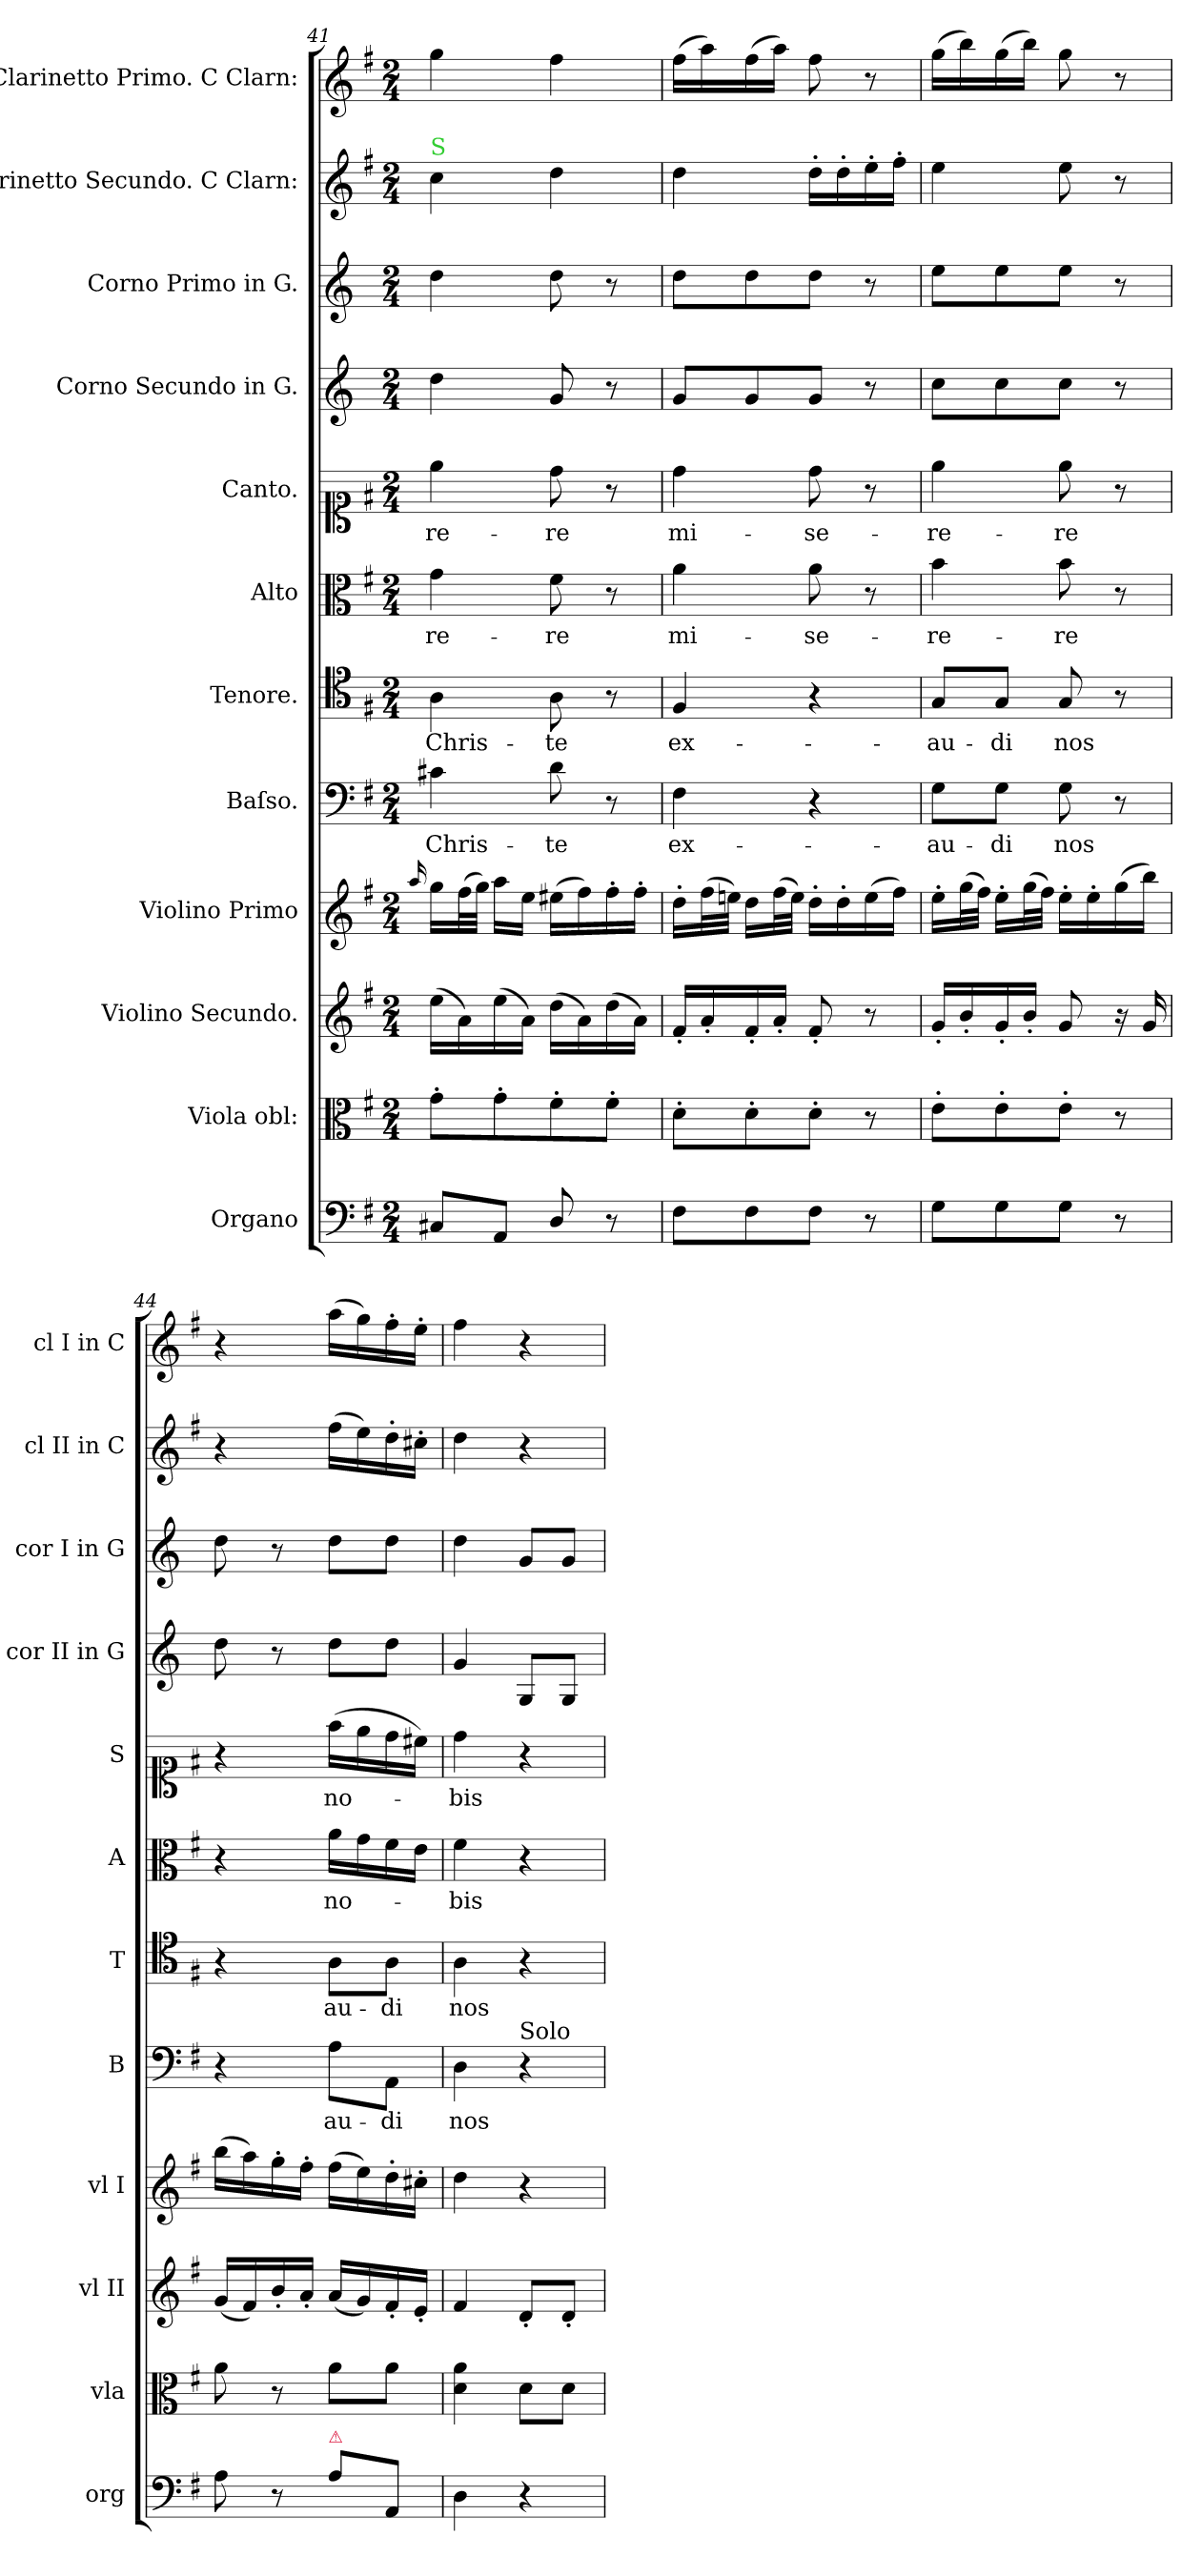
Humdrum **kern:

**kern	**kern	**dynam	**kern	**kern	**kern	**text	**kern	**text	**kern	**text	**kern	**text	**kern	**dynam	**kern	**dynam	**kern	**kern
*part12	*part11	*part11	*part10	*part9	*part8	*part8	*part7	*part7	*part6	*part6	*part5	*part5	*part4	*part4	*part3	*part3	*part2	*part1
*staff12	*staff11	*staff11	*staff10	*staff9	*staff8	*staff8	*staff7	*staff7	*staff6	*staff6	*staff5	*staff5	*staff4	*staff4	*staff3	*staff3	*staff2	*staff1
*I"Organo	*I"Viola obl:	*	*I"Violino Secundo.	*I"Violino Primo	*I"Baſso.	*	*I"Tenore.	*	*I"Alto	*	*I"Canto.	*	*I"Corno Secundo in G.	*	*I"Corno Primo in G.	*	*I"Clarinetto Secundo. C Clarn:	*I"Clarinetto Primo. C Clarn:
*I'org	*I'vla	*	*I'vl II	*I'vl I	*I'B	*	*I'T	*	*I'A	*	*I'S	*	*I'cor II in G	*	*I'cor I in G	*	*I'cl II in C	*I'cl I in C
*clefF4	*clefC3	*	*clefG2	*clefG2	*clefF4	*	*clefC4	*	*clefC3	*	*clefC1	*	*clefG2	*	*clefG2	*	*clefG2	*clefG2
*	*	*	*	*	*	*	*	*	*	*	*	*	*ITrd3c5	*	*ITrd3c5	*	*	*
*k[f#]	*k[f#]	*	*k[f#]	*k[f#]	*k[f#]	*	*k[f#]	*	*k[f#]	*	*k[f#]	*	*k[f#]	*	*k[f#]	*	*k[f#]	*k[f#]
*G:	*G:	*	*G:	*G:	*G:	*	*G:	*	*G:	*	*G:	*	*G:	*	*G:	*	*G:	*G:
*M2/4	*M2/4	*	*M2/4	*M2/4	*M2/4	*	*M2/4	*	*M2/4	*	*M2/4	*	*M2/4	*	*M2/4	*	*M2/4	*M2/4
=41	=41	=41	=41	=41	=41	=41	=41	=41	=41	=41	=41	=41	=41	=41	=41	=41	=41	=41
.	.	.	.	16qqaa/	.	.	.	.	.	.	.	.	.	.	.	.	.	.
!	!	!	!	!	!	!	!	!	!	!	!	!	!	!	!	!	!LO:TX:a:color=limegreen:t=S	!
!	!	!	!	!	!	!LO:LY:i	!	!LO:LY:i	!	!	!	!	!	!	!	!	!	!
8C#X/L	8g'\L	.	(16ee\LL	16gg\LL	4c#X\	Chris-	4A\	Chris-	4g\	-re-	4ee\	-re-	4a\	.	4a\	.	4cc\	4gg\
.	.	.	16a\)	(32ff#\L	.	.	.	.	.	.	.	.	.	.	.	.	.	.
.	.	.	.	32gg\JJJ)	.	.	.	.	.	.	.	.	.	.	.	.	.	.
8AA/J	8g'\	.	(16ee\	16aa\LL	.	.	.	.	.	.	.	.	.	.	.	.	.	.
.	.	.	16a\JJ)	16ee\JJ	.	.	.	.	.	.	.	.	.	.	.	.	.	.
!	!	!	!	!	!	!LO:LY:i	!	!LO:LY:i	!	!	!	!	!	!	!	!	!	!
8D/	8f#'\	.	(16dd\LL	(16ee#X\LL	8d\	-te	8A\	-te	8f#\	-re	8dd\	-re	8d/	.	8a\	.	4dd\	4ff#\
.	.	.	16a\)	16ff#\)	.	.	.	.	.	.	.	.	.	.	.	.	.	.
8r	8f#'\J	.	(16dd\	16ff#'\	8r	.	8r	.	8r	.	8r	.	8r	.	8r	.	.	.
.	.	.	16a\JJ)	16ff#'\JJ	.	.	.	.	.	.	.	.	.	.	.	.	.	.
=42	=42	=42	=42	=42	=42	=42	=42	=42	=42	=42	=42	=42	=42	=42	=42	=42	=42	=42
8F#\L	8d'\L	.	16f#'/LL	16dd'\LL	4F#\	ex-	4F#/	ex-	4a\	mi-	4dd\	mi-	8d/L	.	8a\L	.	4dd\	(16ff#\LL
.	.	.	16a'/	(32ff#\L	.	.	.	.	.	.	.	.	.	.	.	.	.	16aa\)
.	.	.	.	32een\JJJ)	.	.	.	.	.	.	.	.	.	.	.	.	.	.
8F#\	8d'\	.	16f#'/	16dd\LL	.	.	.	.	.	.	.	.	8d/	.	8a\	.	.	(16ff#\
.	.	.	16a'/JJ	(32ff#\L	.	.	.	.	.	.	.	.	.	.	.	.	.	16aa\JJ)
.	.	.	.	32ee\JJJ)	.	.	.	.	.	.	.	.	.	.	.	.	.	.
8F#\J	8d'\J	.	8f#'/	16dd'\LL	4r	.	4r	.	8a\	-se-	8dd\	-se-	8d/J	.	8a\J	.	16dd'\LL	8ff#\
.	.	.	.	16dd'\	.	.	.	.	.	.	.	.	.	.	.	.	16dd'\	.
8r	8r	.	8r	(16ee\	.	.	.	.	8r	.	8r	.	8r	.	8r	.	16ee'\	8r
.	.	.	.	16ff#\JJ)	.	.	.	.	.	.	.	.	.	.	.	.	16ff#'\JJ	.
=43	=43	=43	=43	=43	=43	=43	=43	=43	=43	=43	=43	=43	=43	=43	=43	=43	=43	=43
8G\L	8e'\L	.	16g'/LL	16ee'\LL	8G\L	-au-	8G/L	-au-	4b\	-re-	4ee\	-re-	8g\L	.	8b\L	.	4ee\	(16gg\LL
.	.	.	16b'/	(32gg\L	.	.	.	.	.	.	.	.	.	.	.	.	.	16bb\)
.	.	.	.	32ff#\JJJ)	.	.	.	.	.	.	.	.	.	.	.	.	.	.
8G\	8e'\	.	16g'/	16ee'\LL	8G\J	-di	8G/J	-di	.	.	.	.	8g\	.	8b\	.	.	(16gg\
.	.	.	16b'/JJ	(32gg\L	.	.	.	.	.	.	.	.	.	.	.	.	.	16bb\JJ)
.	.	.	.	32ff#\JJJ)	.	.	.	.	.	.	.	.	.	.	.	.	.	.
8G\J	8e'\J	.	8g/	16ee'\LL	8G\	nos	8G/	nos	8b\	-re	8ee\	-re	8g\J	.	8b\J	.	8ee\	8gg\
.	.	.	.	16ee'\	.	.	.	.	.	.	.	.	.	.	.	.	.	.
8r	8r	.	16r	(16gg\	8r	.	8r	.	8r	.	8r	.	8r	.	8r	.	8r	8r
.	.	.	16g/	16bb\JJ)	.	.	.	.	.	.	.	.	.	.	.	.	.	.
=44	=44	=44	=44	=44	=44	=44	=44	=44	=44	=44	=44	=44	=44	=44	=44	=44	=44	=44
8A\	8a\	.	(16g/LL	(16bb\LL	4r	.	4r	.	4r	.	4r	.	8a\	.	8a\	.	4r	4r
.	.	.	16f#/)	16aa\)	.	.	.	.	.	.	.	.	.	.	.	.	.	.
8r	8r	.	16b'/	16gg'\	.	.	.	.	.	.	.	.	8r	.	8r	.	.	.
.	.	.	16a'/JJ	16ff#'\JJ	.	.	.	.	.	.	.	.	.	.	.	.	.	.
!LO:TX:a:color=crimson:t=⚠	!	!	!	!	!	!	!	!	!	!	!	!	!	!	!	!	!	!
8A\L	8a\L	.	(16a/LL	(16ff#\LL	8A\L	au-	8A\L	au-	16a\LL	no-	(16ff#\LL	no-	8a\L	.	8a\L	.	(16ff#\LL	(16aa\LL
.	.	.	16g/)	16ee\)	.	.	.	.	16g\	.	16ee\	.	.	.	.	.	16ee\)	16gg\)
8AA/J	8a\J	.	16f#'/	16dd'\	8AA\J	-di	8A\J	-di	16f#\	.	16dd\	.	8a\J	.	8a\J	.	16dd'\	16ff#'\
.	.	.	16e'/JJ	16cc#X'\JJ	.	.	.	.	16e\JJ	.	16cc#X\JJ)	.	.	.	.	.	16cc#X'\JJ	16ee'\JJ
=45	=45	=45	=45	=45	=45	=45	=45	=45	=45	=45	=45	=45	=45	=45	=45	=45	=45	=45
4D\	4d\ 4a\	.	4f#/	4dd\	4D\	nos	4A\	nos	4f#\	-bis	4dd\	-bis	4d/	.	4a\	.	4dd\	4ff#\
!	!	!	!	!	!LO:TX:a:t=Solo	!	!	!	!	!	!	!	!	!	!	!	!	!
!	!	!LO:DY:b	!	!	!	!	!	!	!	!	!	!	!	!LO:DY:a	!	!LO:DY:b	!	!
4r	8d\L	piano	8d'/L	4r	4r	.	4r	.	4r	.	4r	.	8D/L	pia	8d/L	pia	4r	4r
.	8d\J	.	8d'/J	.	.	.	.	.	.	.	.	.	8D/J	.	8d/J	.	.	.
=	=	=	=	=	=	=	=	=	=	=	=	=	=	=	=	=	=	=
*-	*-	*-	*-	*-	*-	*-	*-	*-	*-	*-	*-	*-	*-	*-	*-	*-	*-	*-
